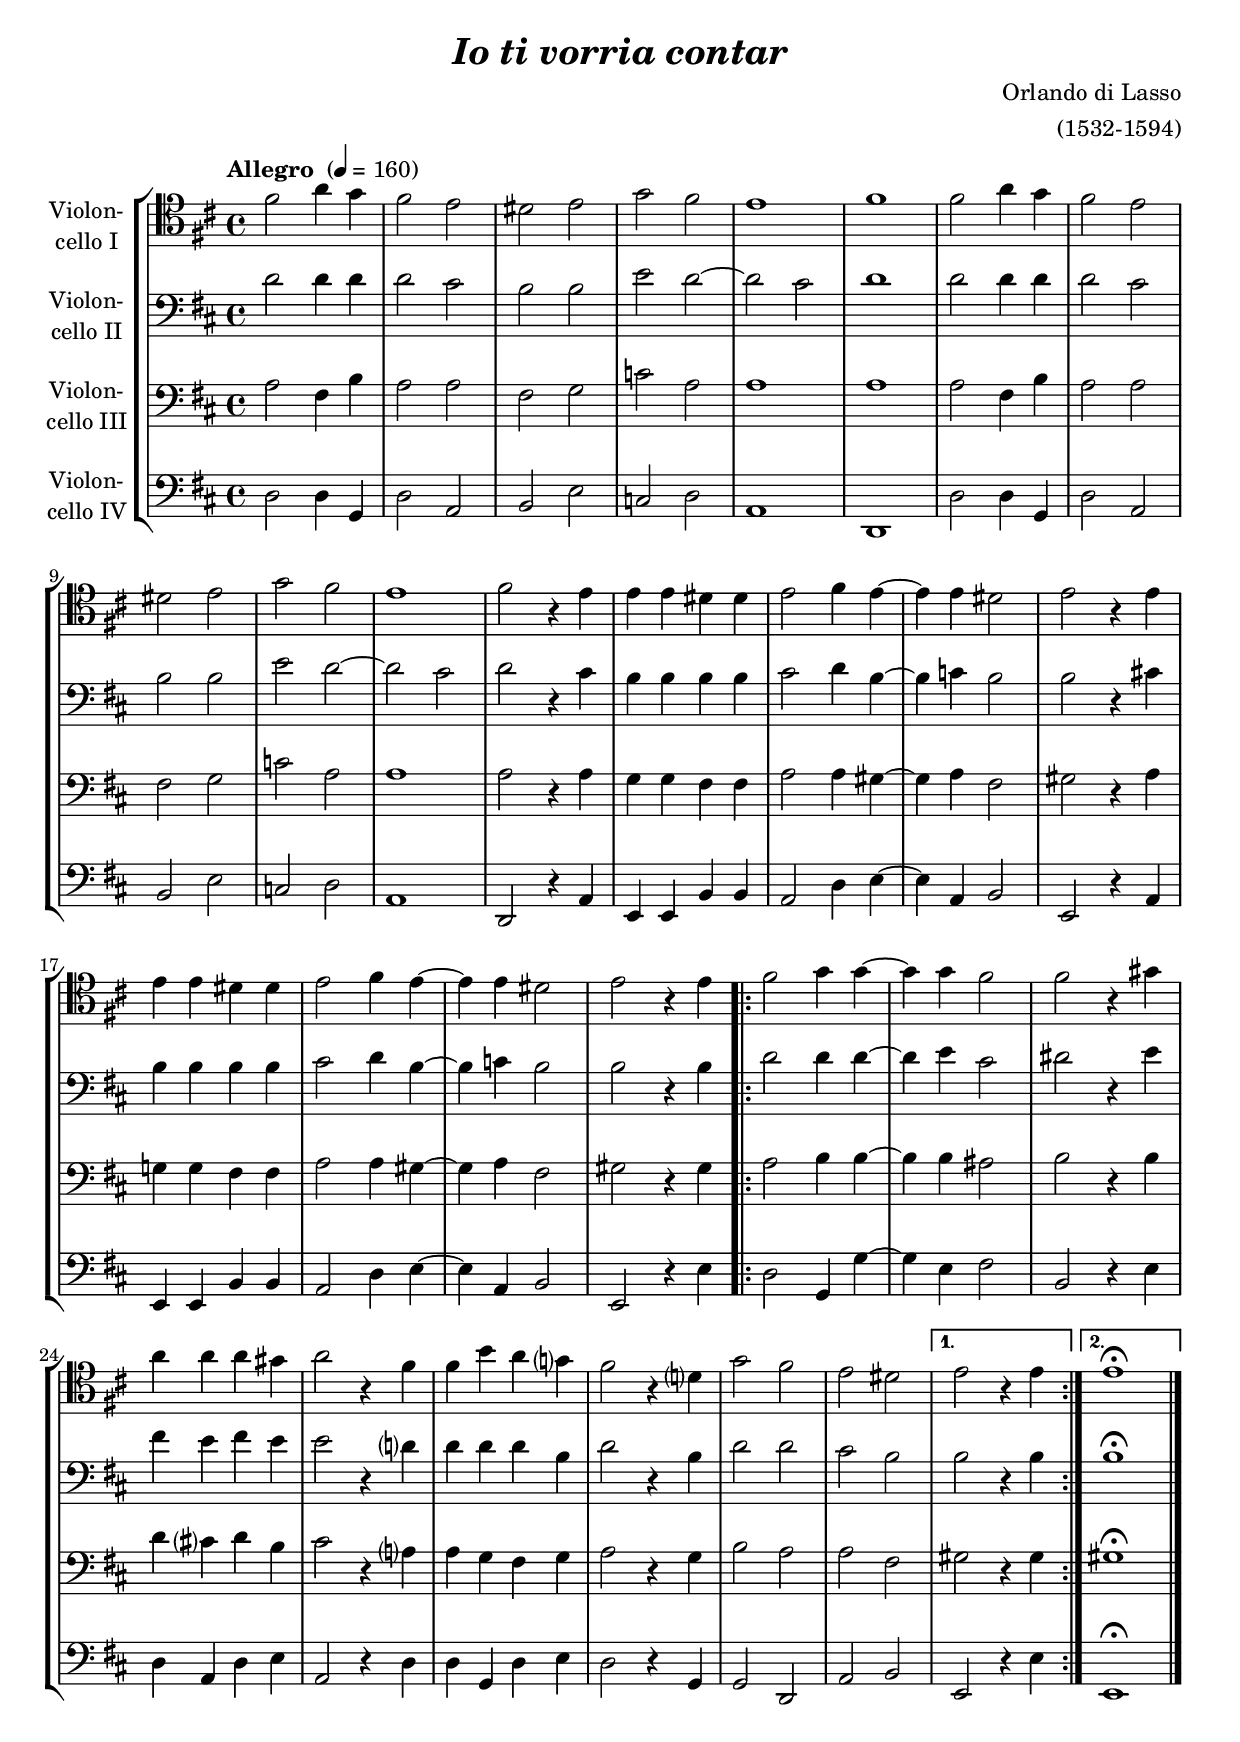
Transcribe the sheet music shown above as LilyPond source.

\version "2.18.2"
\include "deutsch.ly"
  
#(set-global-staff-size 20)

\header {
  title     = \markup \bold \italic "Io ti vorria contar"
  composer  = "Orlando di Lasso"
  arranger  = "(1532-1594)"
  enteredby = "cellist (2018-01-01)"
%  piece     = ""
}

voiceconsts = {
  \key f \major
  \time 4/4
  \clef "bass"
%  \numericTimeSignature
  \compressFullBarRests
  % Set default beaming for all staves
% \set Timing.beamExceptions = #'()
% \set Timing.baseMoment     = #(ly:make-moment 1 4)
% \set Timing.beatStructure  = #'(1 1 1)
  \tempo "Allegro " 4=160
}

micl = "clarinet"
mifl = "flute"
miob = "oboe"
mifh = "french horn"
misx = "tenor sax"
mist = "string ensemble 1"
miba = "cello"

va = \relative c'' {
  \voiceconsts
  \clef "tenor"
  
  a2 c4 b
  a2 g
  fis g
  b a
  g1
  a
  a2 c4 b
  a2 g
  fis g
  b a
  g1
  a2 r4 g

  g g fis fis
  g2 a4 g~
  g g fis2
  g r4 g
  g g fis fis
  g2 a4 g~
  g g fis2
  g r4 g
  \repeat volta 2 {
    a2 b4 b~

    b b a2
    a r4 h
    c c c h
    c2 r4 a
    a d c b?
    a2 r4 f?
    b2 a
    g fis
  }
  \alternative {
    { g r4 g }
    { g1\fermata }
  } \bar "|."
}

vb = \relative c' {
  \voiceconsts

  f2 f4 f
  f2 e
  d d
  g f~
  f e
  f1
  f2 f4 f
  f2 e
  d d
  g f~
  f e
  f r4 e

  d d d d
  e2 f4 d~
  d es d2
  d r4 e!
  d d d d
  e2 f4 d~
  d es d2
  d r4 d
  \repeat volta 2 {
    f2 f4 f~

    f g e2
    fis r4 g
    a g a g
    g2 r4 f?
    f f f d
    f2 r4 d
    f2 f
    e d
  }
  \alternative {
    { d r4 d }
    { d1\fermata }
  } \bar "|."
}

vc = \relative c' {
  \voiceconsts

  c2 a4 d
  c2 c
  a b
  es c
  c1
  c
  c2 a4 d
  c2 c
  a b
  es c
  c1
  c2 r4 c

  b b a a
  c2 c4 h~
  h c a2
  h r4 c
  b! b a a
  c2 c4 h~
  h c a2
  h r4 h
  \repeat volta 2 {
    c2 d4 d~

    d d cis2
    d r4 d
    f e? f d
    e2 r4 c?
    c b a b
    c2 r4 b
    d2 c
    c a
  }
  \alternative {
    { h2 r4 h }
    { h1\fermata }
  } \bar "|."
}

vd = \relative c {
  \voiceconsts

  f2 f4 b,
  f'2 c
  d g
  es f
  c1
  f,
  f'2 f4 b,
  f'2 c
  d g
  es f
  c1
  f,2 r4 c'

  g g d' d
  c2 f4 g~
  g c, d2
  g, r4 c
  g g d' d
  c2 f4 g~
  g c, d2
  g, r4 g'
  \repeat volta 2 {
    f2 b,4 b'~

    b g a2
    d, r4 g
    f c f g
    c,2 r4 f
    f b, f' g
    f2 r4 b,
    b2 f
    c' d
  }
  \alternative {
    { g, r4 g' }
    { g,1\fermata }
  } \bar "|."
}


music = \new StaffGroup <<
      \new Staff {
	\set Staff.midiInstrument = \miba
	\set Staff.instrumentName = \markup \center-column { "Violon-" "cello I" }
	\transpose f d { \va }
      }

      \new Staff {
	\set Staff.midiInstrument = \miba
	\set Staff.instrumentName = \markup \center-column { "Violon-" "cello II" }
	\transpose f d { \vb }
      }

      \new Staff {
	\set Staff.midiInstrument = \miba
	\set Staff.instrumentName = \markup \center-column { "Violon-" "cello III" }
	\transpose f d { \vc }
      }

      \new Staff {
	\set Staff.midiInstrument = \miba
	\set Staff.instrumentName = \markup \center-column { "Violon-" "cello IV" }
	\transpose f d { \vd }
      }
>>

\book {
  \score {
    \music
    \layout {}
  }

  \score {
    \unfoldRepeats \music

    \midi {
      \context {
        \Score
      }
    }
  }
}
